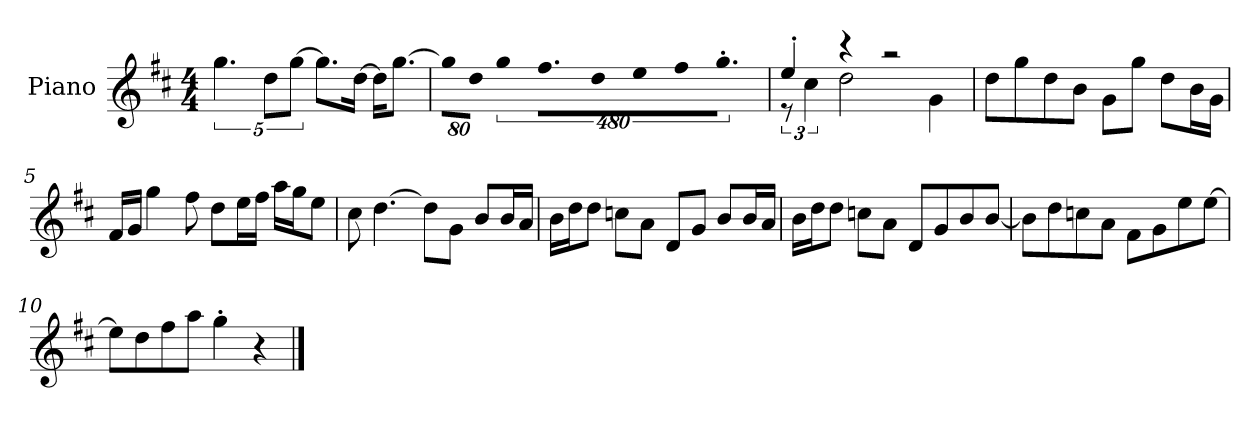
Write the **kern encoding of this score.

**kern
*part1
*staff1
*I"Piano
*I'P-no
*clefG2
*k[f#c#]
*M4/4
*MM90
=1
5.gg\
10dd\L
[10gg\J
8.gg\L]
[16dd\Jk
16dd\KL]
[8.gg\J
=2
!LO:N:vis=8
640%71gg\L]
!LO:N:vis=8
640%71dd\J
!LO:N:vis=4
1920%427gg\
9.ff#\L
!LO:N:vis=8
640%71dd\
!LO:N:vis=16
1920%107ee\L
!LO:N:vis=16
1920%107ff#\J
9.gg'\J
=3
*^
4ee'/	12r
.	6cc#\
4r	2dd\
2r	.
.	4g\
*v	*v
=4
8dd\L
8gg\
8dd\
8b\J
8g\L
8gg\J
8dd\L
16b\L
16g\JJ
!!LO:LB:g=z
=5
16f#/LL
16g/JJ
4gg\
8ff#\
8dd\L
16ee\L
16ff#\JJ
16aa\LL
16gg\J
8ee\J
=6
8cc#\
[4.dd\
8dd\L]
8g\J
8b/L
16b/L
16a/JJ
=7
16b\LL
16dd\J
8dd\J
8ccn\L
8a\J
8d/L
8g/J
8b/L
16b/L
16a/JJ
=8
16b\LL
16dd\J
8dd\J
8ccn\L
8a\J
8d/L
8g/
8b/
[8b/J
!!LO:LB:g=z
=9
8b\L]
8dd\
8ccn\
8a\J
8f#\L
8g\
8ee\
[8ee\J
=10
8ee\L]
8dd\
8ff#\
8aa\J
4gg'\
4r
==
*-
